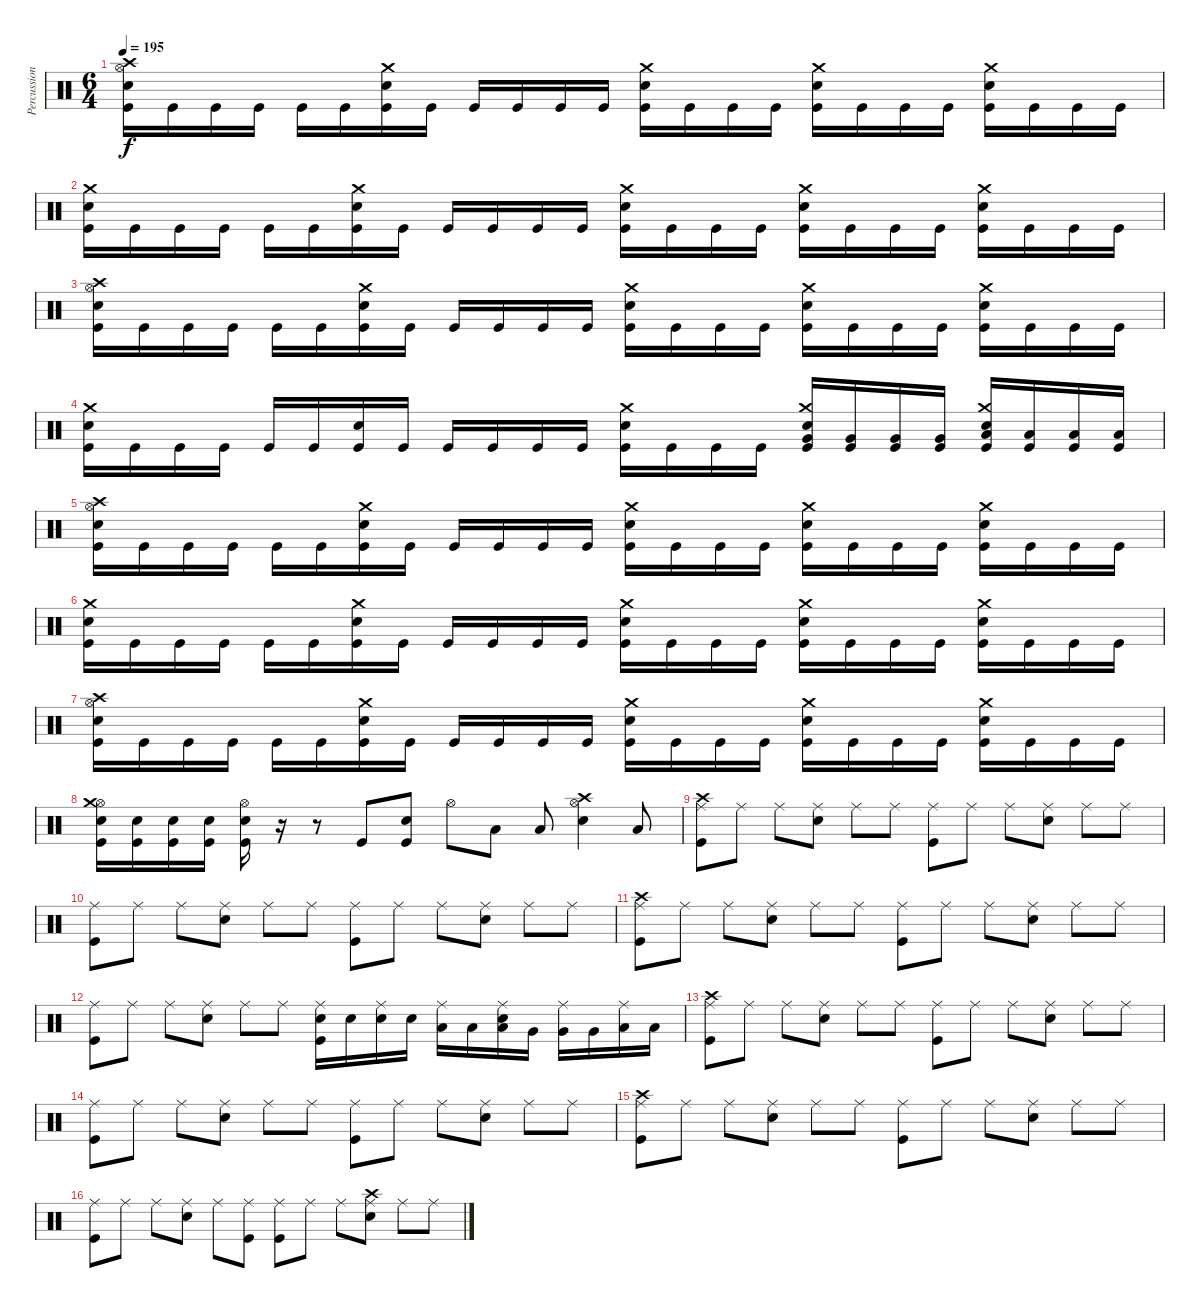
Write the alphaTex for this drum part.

\track ("Percussion" "Percussion") {instrument percussion}
\staff {score}
\articulation defaults
\ts (6 4)
\tempo 195
\clef neutral
\ks c
("Crash high (hit)" "Hi-Hat (open)" "Electric Snare (hit)" "Kick (hit)").16{dy f} "Kick (hit)".16 "Kick (hit)".16 "Kick (hit)".16 "Kick (hit)".16 "Kick (hit)".16 ("Crash medium (hit)" "Electric Snare (hit)" "Kick (hit)").16 "Kick (hit)".16 "Kick (hit)".16 "Kick (hit)".16 "Kick (hit)".16 "Kick (hit)".16 ("Crash medium (hit)" "Electric Snare (hit)" "Kick (hit)").16 "Kick (hit)".16 "Kick (hit)".16 "Kick (hit)".16 ("Crash medium (hit)" "Electric Snare (hit)" "Kick (hit)").16 "Kick (hit)".16 "Kick (hit)".16 "Kick (hit)".16 ("Crash medium (hit)" "Electric Snare (hit)" "Kick (hit)").16 "Kick (hit)".16 "Kick (hit)".16 "Kick (hit)".16 |
("Crash medium (hit)" "Electric Snare (hit)" "Kick (hit)").16 "Kick (hit)".16 "Kick (hit)".16 "Kick (hit)".16 "Kick (hit)".16 "Kick (hit)".16 ("Crash medium (hit)" "Electric Snare (hit)" "Kick (hit)").16 "Kick (hit)".16 "Kick (hit)".16 "Kick (hit)".16 "Kick (hit)".16 "Kick (hit)".16 ("Crash medium (hit)" "Electric Snare (hit)" "Kick (hit)").16 "Kick (hit)".16 "Kick (hit)".16 "Kick (hit)".16 ("Crash medium (hit)" "Electric Snare (hit)" "Kick (hit)").16 "Kick (hit)".16 "Kick (hit)".16 "Kick (hit)".16 ("Crash medium (hit)" "Electric Snare (hit)" "Kick (hit)").16 "Kick (hit)".16 "Kick (hit)".16 "Kick (hit)".16 |
("Crash high (hit)" "Hi-Hat (open)" "Electric Snare (hit)" "Kick (hit)").16 "Kick (hit)".16 "Kick (hit)".16 "Kick (hit)".16 "Kick (hit)".16 "Kick (hit)".16 ("Crash medium (hit)" "Electric Snare (hit)" "Kick (hit)").16 "Kick (hit)".16 "Kick (hit)".16 "Kick (hit)".16 "Kick (hit)".16 "Kick (hit)".16 ("Crash medium (hit)" "Electric Snare (hit)" "Kick (hit)").16 "Kick (hit)".16 "Kick (hit)".16 "Kick (hit)".16 ("Crash medium (hit)" "Electric Snare (hit)" "Kick (hit)").16 "Kick (hit)".16 "Kick (hit)".16 "Kick (hit)".16 ("Crash medium (hit)" "Electric Snare (hit)" "Kick (hit)").16 "Kick (hit)".16 "Kick (hit)".16 "Kick (hit)".16 |
("Crash medium (hit)" "Electric Snare (hit)" "Kick (hit)").16 "Kick (hit)".16 "Kick (hit)".16 "Kick (hit)".16 "Kick (hit)".16 "Kick (hit)".16 ("Electric Snare (hit)" "Kick (hit)").16 "Kick (hit)".16 "Kick (hit)".16 "Kick (hit)".16 "Kick (hit)".16 "Kick (hit)".16 ("Crash medium (hit)" "Electric Snare (hit)" "Kick (hit)").16 "Kick (hit)".16 "Kick (hit)".16 "Kick (hit)".16 ("Very Low Tom (hit)" "Crash medium (hit)" "Electric Snare (hit)" "Kick (hit)").16 ("Very Low Tom (hit)" "Kick (hit)").16 ("Very Low Tom (hit)" "Kick (hit)").16 ("Very Low Tom (hit)" "Kick (hit)").16 ("Low Floor Tom (hit)" "Crash medium (hit)" "Electric Snare (hit)" "Kick (hit)").16 ("Low Floor Tom (hit)" "Kick (hit)").16 ("Low Floor Tom (hit)" "Kick (hit)").16 ("Low Floor Tom (hit)" "Kick (hit)").16 |
("Crash high (hit)" "Hi-Hat (open)" "Electric Snare (hit)" "Kick (hit)").16 "Kick (hit)".16 "Kick (hit)".16 "Kick (hit)".16 "Kick (hit)".16 "Kick (hit)".16 ("Crash medium (hit)" "Electric Snare (hit)" "Kick (hit)").16 "Kick (hit)".16 "Kick (hit)".16 "Kick (hit)".16 "Kick (hit)".16 "Kick (hit)".16 ("Crash medium (hit)" "Electric Snare (hit)" "Kick (hit)").16 "Kick (hit)".16 "Kick (hit)".16 "Kick (hit)".16 ("Crash medium (hit)" "Electric Snare (hit)" "Kick (hit)").16 "Kick (hit)".16 "Kick (hit)".16 "Kick (hit)".16 ("Crash medium (hit)" "Electric Snare (hit)" "Kick (hit)").16 "Kick (hit)".16 "Kick (hit)".16 "Kick (hit)".16 |
("Crash medium (hit)" "Electric Snare (hit)" "Kick (hit)").16 "Kick (hit)".16 "Kick (hit)".16 "Kick (hit)".16 "Kick (hit)".16 "Kick (hit)".16 ("Crash medium (hit)" "Electric Snare (hit)" "Kick (hit)").16 "Kick (hit)".16 "Kick (hit)".16 "Kick (hit)".16 "Kick (hit)".16 "Kick (hit)".16 ("Crash medium (hit)" "Electric Snare (hit)" "Kick (hit)").16 "Kick (hit)".16 "Kick (hit)".16 "Kick (hit)".16 ("Crash medium (hit)" "Electric Snare (hit)" "Kick (hit)").16 "Kick (hit)".16 "Kick (hit)".16 "Kick (hit)".16 ("Crash medium (hit)" "Electric Snare (hit)" "Kick (hit)").16 "Kick (hit)".16 "Kick (hit)".16 "Kick (hit)".16 |
("Crash high (hit)" "Hi-Hat (open)" "Electric Snare (hit)" "Kick (hit)").16 "Kick (hit)".16 "Kick (hit)".16 "Kick (hit)".16 "Kick (hit)".16 "Kick (hit)".16 ("Crash medium (hit)" "Electric Snare (hit)" "Kick (hit)").16 "Kick (hit)".16 "Kick (hit)".16 "Kick (hit)".16 "Kick (hit)".16 "Kick (hit)".16 ("Crash medium (hit)" "Electric Snare (hit)" "Kick (hit)").16 "Kick (hit)".16 "Kick (hit)".16 "Kick (hit)".16 ("Crash medium (hit)" "Electric Snare (hit)" "Kick (hit)").16 "Kick (hit)".16 "Kick (hit)".16 "Kick (hit)".16 ("Crash medium (hit)" "Electric Snare (hit)" "Kick (hit)").16 "Kick (hit)".16 "Kick (hit)".16 "Kick (hit)".16 |
("Hi-Hat (open)" "Crash medium (hit)" "Electric Snare (hit)" "Kick (hit)").16 ("Electric Snare (hit)" "Kick (hit)").16 ("Electric Snare (hit)" "Kick (hit)").16 ("Electric Snare (hit)" "Kick (hit)").16 ("Hi-Hat (open)" "Electric Snare (hit)" "Kick (hit)").16 r.16 r.8 "Kick (hit)".8 ("Electric Snare (hit)" "Kick (hit)").8 "Hi-Hat (open)".8 "Low Floor Tom (hit)".8 "Low Floor Tom (hit)".8 ("Hi-Hat (open)" "Crash high (hit)" "Electric Snare (hit)").4 "Low Floor Tom (hit)".8 |
("Ride (middle)" "Crash high (hit)" "Kick (hit)").8 "Ride (middle)".8 "Ride (middle)".8 ("Ride (middle)" "Electric Snare (hit)").8 "Ride (middle)".8 "Ride (middle)".8 ("Ride (middle)" "Kick (hit)").8 "Ride (middle)".8 "Ride (middle)".8 ("Ride (middle)" "Electric Snare (hit)").8 "Ride (middle)".8 "Ride (middle)".8 |
("Ride (middle)" "Kick (hit)").8 "Ride (middle)".8 "Ride (middle)".8 ("Ride (middle)" "Electric Snare (hit)").8 "Ride (middle)".8 "Ride (middle)".8 ("Ride (middle)" "Kick (hit)").8 "Ride (middle)".8 "Ride (middle)".8 ("Ride (middle)" "Electric Snare (hit)").8 "Ride (middle)".8 "Ride (middle)".8 |
("Ride (middle)" "Crash high (hit)" "Kick (hit)").8 "Ride (middle)".8 "Ride (middle)".8 ("Ride (middle)" "Electric Snare (hit)").8 "Ride (middle)".8 "Ride (middle)".8 ("Ride (middle)" "Kick (hit)").8 "Ride (middle)".8 "Ride (middle)".8 ("Ride (middle)" "Electric Snare (hit)").8 "Ride (middle)".8 "Ride (middle)".8 |
("Ride (middle)" "Kick (hit)").8 "Ride (middle)".8 "Ride (middle)".8 ("Ride (middle)" "Electric Snare (hit)").8 "Ride (middle)".8 "Ride (middle)".8 ("Ride (middle)" "Electric Snare (hit)" "Kick (hit)").16 "Electric Snare (hit)".16 ("Ride (middle)" "Electric Snare (hit)").16 "Electric Snare (hit)".16 ("Ride (middle)" "Low Tom (hit)").16 "Low Tom (hit)".16 ("Ride (middle)" "Low Tom (hit)" "Electric Snare (hit)").16 "Very Low Tom (hit)".16 ("Ride (middle)" "Very Low Tom (hit)").16 "Very Low Tom (hit)".16 ("Ride (middle)" "Low Floor Tom (hit)").16 "Low Floor Tom (hit)".16 |
("Ride (middle)" "Crash high (hit)" "Kick (hit)").8 "Ride (middle)".8 "Ride (middle)".8 ("Ride (middle)" "Electric Snare (hit)").8 "Ride (middle)".8 "Ride (middle)".8 ("Ride (middle)" "Kick (hit)").8 "Ride (middle)".8 "Ride (middle)".8 ("Ride (middle)" "Electric Snare (hit)").8 "Ride (middle)".8 "Ride (middle)".8 |
("Ride (middle)" "Kick (hit)").8 "Ride (middle)".8 "Ride (middle)".8 ("Ride (middle)" "Electric Snare (hit)").8 "Ride (middle)".8 "Ride (middle)".8 ("Ride (middle)" "Kick (hit)").8 "Ride (middle)".8 "Ride (middle)".8 ("Ride (middle)" "Electric Snare (hit)").8 "Ride (middle)".8 "Ride (middle)".8 |
("Ride (middle)" "Crash high (hit)" "Kick (hit)").8 "Ride (middle)".8 "Ride (middle)".8 ("Ride (middle)" "Electric Snare (hit)").8 "Ride (middle)".8 "Ride (middle)".8 ("Ride (middle)" "Kick (hit)").8 "Ride (middle)".8 "Ride (middle)".8 ("Ride (middle)" "Electric Snare (hit)").8 "Ride (middle)".8 "Ride (middle)".8 |
("Ride (middle)" "Kick (hit)").8 "Ride (middle)".8 "Ride (middle)".8 ("Ride (middle)" "Electric Snare (hit)").8 "Ride (middle)".8 ("Ride (middle)" "Kick (hit)").8 ("Ride (middle)" "Kick (hit)").8 "Ride (middle)".8 "Ride (middle)".8 ("Ride (middle)" "Crash high (hit)" "Electric Snare (hit)").8 "Ride (middle)".8 "Ride (middle)".8
